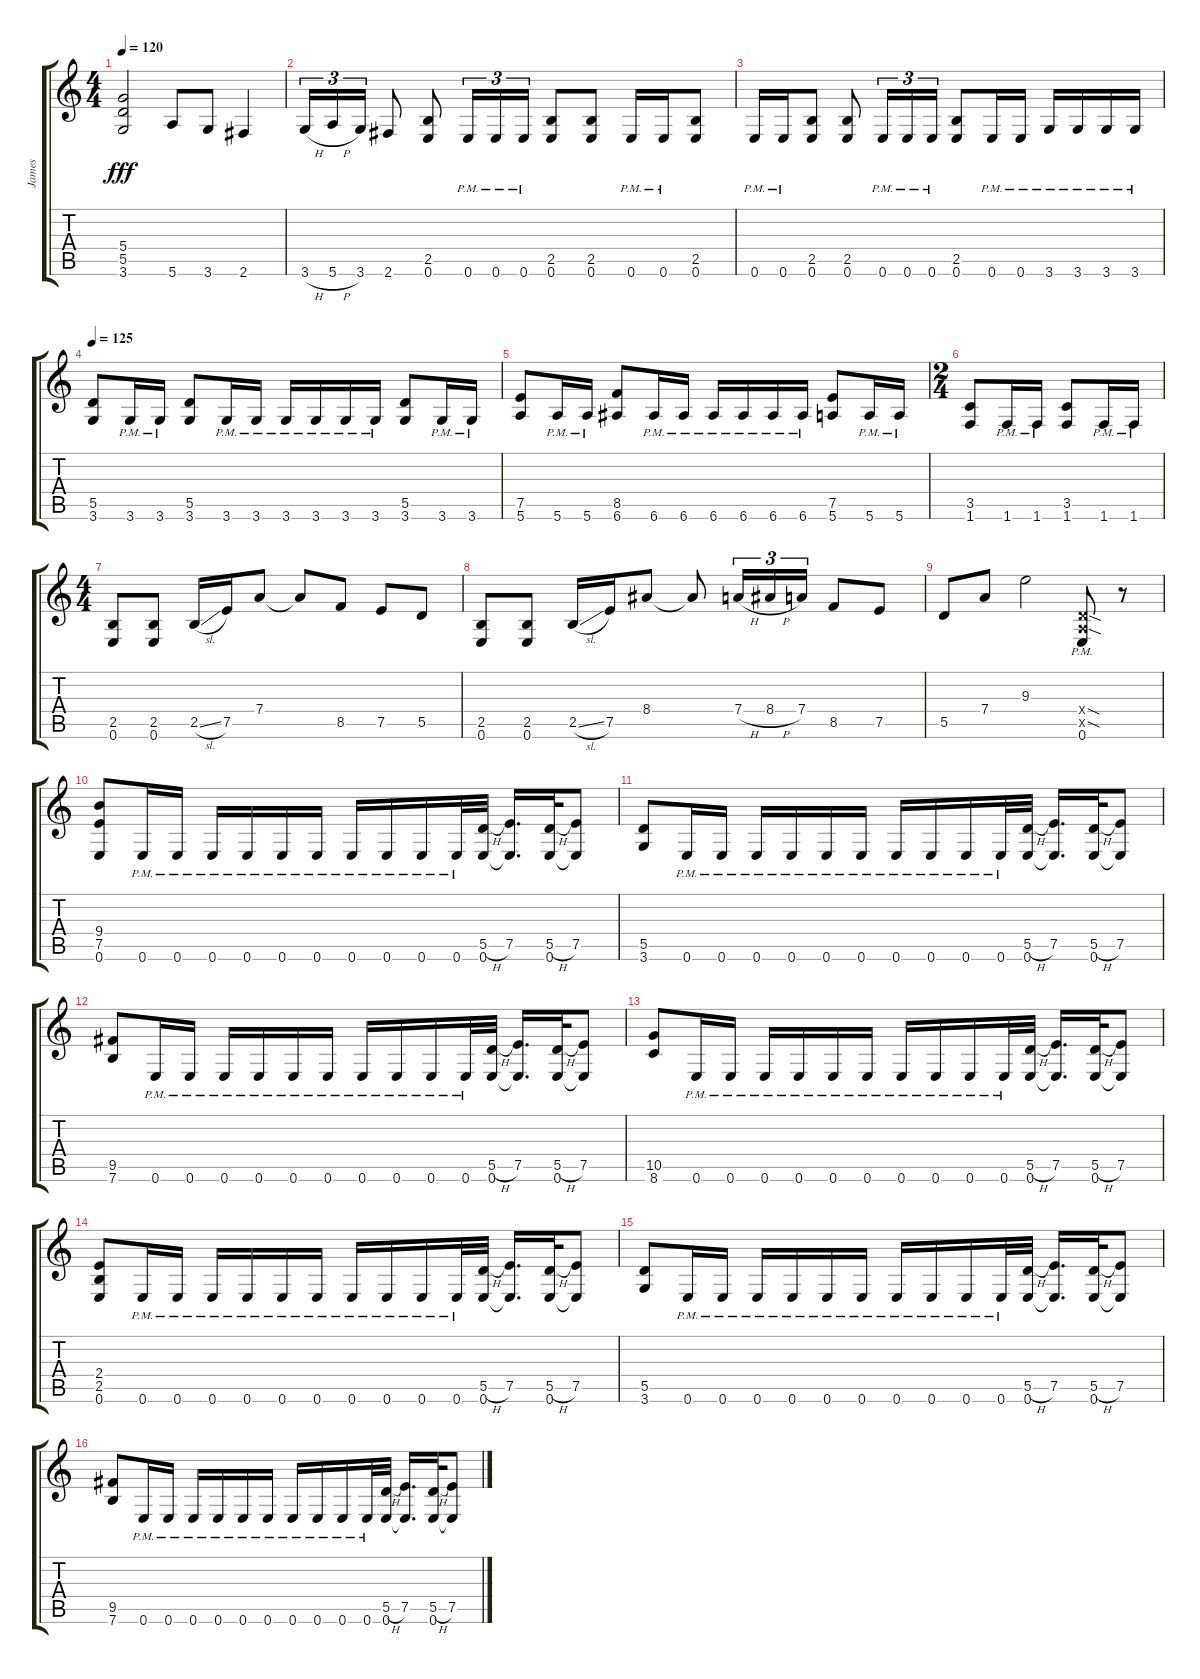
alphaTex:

\track ("James" "James") {instrument distortionguitar}
\staff {score tabs}
\tuning (E4 B3 G3 D3 A2 E2) {hide}
\ts (4 4)
\tempo 120
\clef g2
\ks c
(5.4 5.5 3.6).2{dy fff} 5.6.8 3.6.8 2.6.4 |
3.6{h}.16{tu (3 2)} 5.6{h}.16{tu (3 2)} 3.6.16{tu (3 2)} 2.6.8 (2.5 0.6).8 0.6{pm}.16{tu (3 2)} 0.6{pm}.16{tu (3 2)} 0.6{pm}.16{tu (3 2)} (2.5 0.6).8 (2.5 0.6).8 0.6{pm}.16 0.6{pm}.16 (2.5 0.6).8 |
0.6{pm}.16 0.6{pm}.16 (2.5 0.6).8 (2.5 0.6).8 0.6{pm}.16{tu (3 2)} 0.6{pm}.16{tu (3 2)} 0.6{pm}.16{tu (3 2)} (2.5 0.6).8 0.6{pm}.16 0.6{pm}.16 3.6{pm}.16 3.6{pm}.16 3.6{pm}.16 3.6{pm}.16 |
\tempo 125
(5.5 3.6).8 3.6{pm}.16 3.6{pm}.16 (5.5 3.6).8 3.6{pm}.16 3.6{pm}.16 3.6{pm}.16 3.6{pm}.16 3.6{pm}.16 3.6{pm}.16 (5.5 3.6).8 3.6{pm}.16 3.6{pm}.16 |
(7.5 5.6).8 5.6{pm}.16 5.6{pm}.16 (8.5 6.6).8 6.6{pm}.16 6.6{pm}.16 6.6{pm}.16 6.6{pm}.16 6.6{pm}.16 6.6{pm}.16 (7.5 5.6).8 5.6{pm}.16 5.6{pm}.16 |
\ts (2 4)
(3.5 1.6).8 1.6{pm}.16 1.6{pm}.16 (3.5 1.6).8 1.6{pm}.16 1.6{pm}.16 |
\ts (4 4)
(2.5 0.6).8 (2.5 0.6).8 2.5{sl}.16 7.5.16 7.4.8 7.4{t}.8 8.5.8 7.5.8 5.5.8 |
(2.5 0.6).8 (2.5 0.6).8 2.5{sl}.16 7.5.16 8.4.8 8.4{t}.8 7.4{h}.16{tu (3 2)} 8.4{h}.16{tu (3 2)} 7.4.16{tu (3 2)} 8.5.8 7.5.8 |
5.5.8 7.4.8 9.3.2 (0.4{sod x} 0.5{sod x} 0.6{pm}).8 r.8 |
(9.4 7.5 0.6).8 0.6{pm}.16 0.6{pm}.16 0.6{pm}.16 0.6{pm}.16 0.6{pm}.16 0.6{pm}.16 0.6{pm}.16 0.6{pm}.16 0.6{pm}.16 0.6{pm}.32 (5.5{h} 0.6).32 (7.5 0.6{t}).16{d} (5.5{h} 0.6).32 (7.5 0.6{t}).8 |
(5.5 3.6).8 0.6{pm}.16 0.6{pm}.16 0.6{pm}.16 0.6{pm}.16 0.6{pm}.16 0.6{pm}.16 0.6{pm}.16 0.6{pm}.16 0.6{pm}.16 0.6{pm}.32 (5.5{h} 0.6).32 (7.5 0.6{t}).16{d} (5.5{h} 0.6).32 (7.5 0.6{t}).8 |
(9.5 7.6).8 0.6{pm}.16 0.6{pm}.16 0.6{pm}.16 0.6{pm}.16 0.6{pm}.16 0.6{pm}.16 0.6{pm}.16 0.6{pm}.16 0.6{pm}.16 0.6{pm}.32 (5.5{h} 0.6).32 (7.5 0.6{t}).16{d} (5.5{h} 0.6).32 (7.5 0.6{t}).8 |
(10.5 8.6).8 0.6{pm}.16 0.6{pm}.16 0.6{pm}.16 0.6{pm}.16 0.6{pm}.16 0.6{pm}.16 0.6{pm}.16 0.6{pm}.16 0.6{pm}.16 0.6{pm}.32 (5.5{h} 0.6).32 (7.5 0.6{t}).16{d} (5.5{h} 0.6).32 (7.5 0.6{t}).8 |
(2.4 2.5 0.6).8 0.6{pm}.16 0.6{pm}.16 0.6{pm}.16 0.6{pm}.16 0.6{pm}.16 0.6{pm}.16 0.6{pm}.16 0.6{pm}.16 0.6{pm}.16 0.6{pm}.32 (5.5{h} 0.6).32 (7.5 0.6{t}).16{d} (5.5{h} 0.6).32 (7.5 0.6{t}).8 |
(5.5 3.6).8 0.6{pm}.16 0.6{pm}.16 0.6{pm}.16 0.6{pm}.16 0.6{pm}.16 0.6{pm}.16 0.6{pm}.16 0.6{pm}.16 0.6{pm}.16 0.6{pm}.32 (5.5{h} 0.6).32 (7.5 0.6{t}).16{d} (5.5{h} 0.6).32 (7.5 0.6{t}).8 |
(9.5 7.6).8 0.6{pm}.16 0.6{pm}.16 0.6{pm}.16 0.6{pm}.16 0.6{pm}.16 0.6{pm}.16 0.6{pm}.16 0.6{pm}.16 0.6{pm}.16 0.6{pm}.32 (5.5{h} 0.6).32 (7.5 0.6{t}).16{d} (5.5{h} 0.6).32 (7.5 0.6{t}).8
